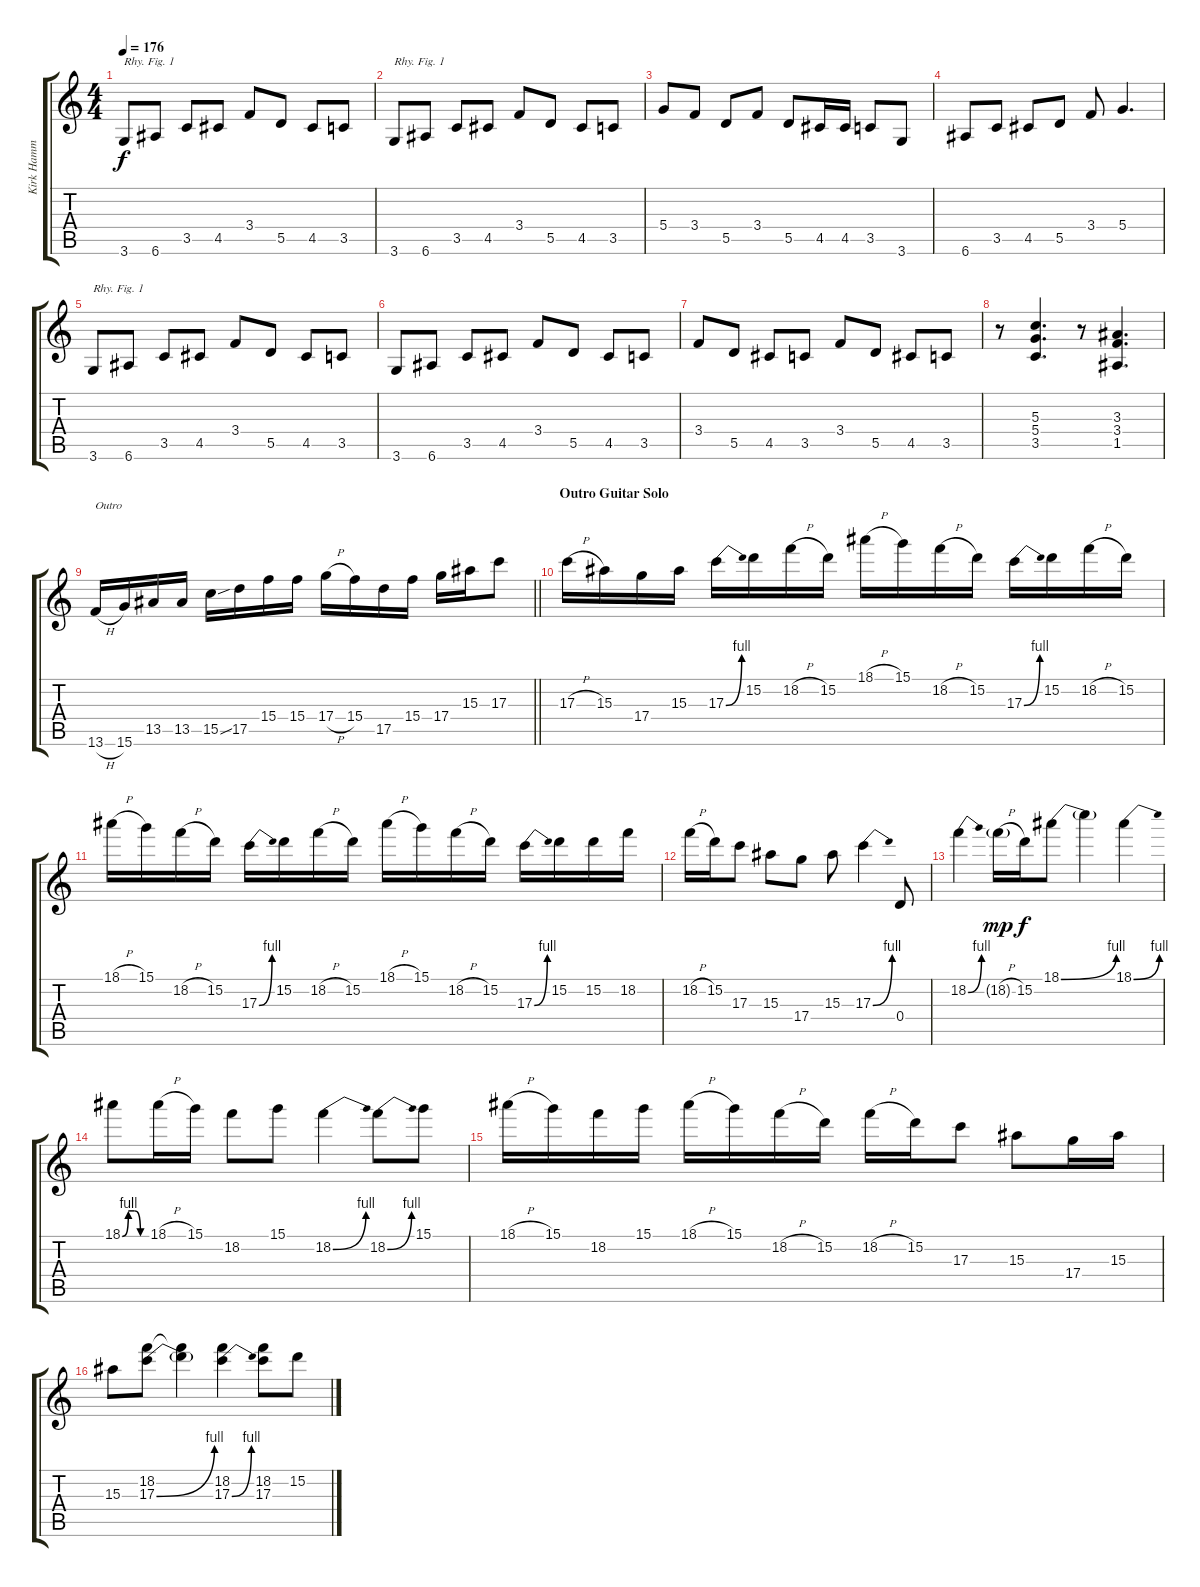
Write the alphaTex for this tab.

\track (" Kirk Hammett" " Kirk Hamm") {instrument distortionguitar}
\staff {score tabs}
\tuning (E4 B3 G3 D3 A2 E2) {hide}
\ts (4 4)
\tempo 176
\clef g2
\ks c
3.6.8{txt "Rhy. Fig. 1" dy f} 6.6.8 3.5.8 4.5.8 3.4.8 5.5.8 4.5.8 3.5.8 |
3.6.8{txt "Rhy. Fig. 1"} 6.6.8 3.5.8 4.5.8 3.4.8 5.5.8 4.5.8 3.5.8 |
5.4.8 3.4.8 5.5.8 3.4.8 5.5.8 4.5.16 4.5.16 3.5.8 3.6.8 |
6.6.8 3.5.8 4.5.8 5.5.8 3.4.8 5.4.4{d} |
3.6.8{txt "Rhy. Fig. 1"} 6.6.8 3.5.8 4.5.8 3.4.8 5.5.8 4.5.8 3.5.8 |
3.6.8 6.6.8 3.5.8 4.5.8 3.4.8 5.5.8 4.5.8 3.5.8 |
3.4.8 5.5.8 4.5.8 3.5.8 3.4.8 5.5.8 4.5.8 3.5.8 |
r.8 (5.3 5.4 3.5).4{d} r.8 (3.3 3.4 1.5).4{d} |
\barLineRight lightlight
13.6{h}.16{txt "Outro"} 15.6.16 13.5.16 13.5.16 15.5{sou}.16 17.5.16 15.4.16 15.4.16 17.4{h}.16 15.4.16 17.5.16 15.4.16 17.4.16 15.3.16 17.3.8 |
\section ("" "Outro Guitar Solo")
17.3{h}.16 15.3.16 17.4.16 15.3.16 17.3{be (bend 0 0 60 4)}.16 15.2.16 18.2{h}.16 15.2.16 18.1{h}.16 15.1.16 18.2{h}.16 15.2.16 17.3{be (bend 0 0 60 4)}.16 15.2.16 18.2{h}.16 15.2.16 |
18.1{h}.16 15.1.16 18.2{h}.16 15.2.16 17.3{be (bend 0 0 60 4)}.16 15.2.16 18.2{h}.16 15.2.16 18.1{h}.16 15.1.16 18.2{h}.16 15.2.16 17.3{be (bend 0 0 60 4)}.16 15.2.16 15.2.16 18.2.16 |
18.2{h}.16 15.2.16 17.3.8 15.3.8 17.4.8 15.3.8 17.3{be (bend 0 0 60 4)}.4 0.4.8 |
18.2{be (bend 0 0 60 4)}.4 18.2{h g}.16{dy mp} 15.2.16{dy f} 18.1{be (bend 0 0 60 4)}.8 18.1{t}.4 18.1{be (bend 0 0 60 4)}.4 |
18.1{be (custom 0 0 15 4 30 4 45 0 60 0)}.8 18.1{h}.16 15.1.16 18.2.8 15.1.8 18.2{be (bend 0 0 60 4)}.4 18.2{be (bend 0 0 60 4)}.8 15.1.8 |
18.1{h}.16 15.1.16 18.2.16 15.1.16 18.1{h}.16 15.1.16 18.2{h}.16 15.2.16 18.2{h}.16 15.2.16 17.3.8 15.3.8 17.4.16 15.3.16 |
15.3.8 (18.2 17.3{be (bend 0 0 60 4)}).8 (18.2{t} 17.3{t}).4 (18.2 17.3{be (bend 0 0 60 4)}).4 (18.2 17.3).8 15.2.8
